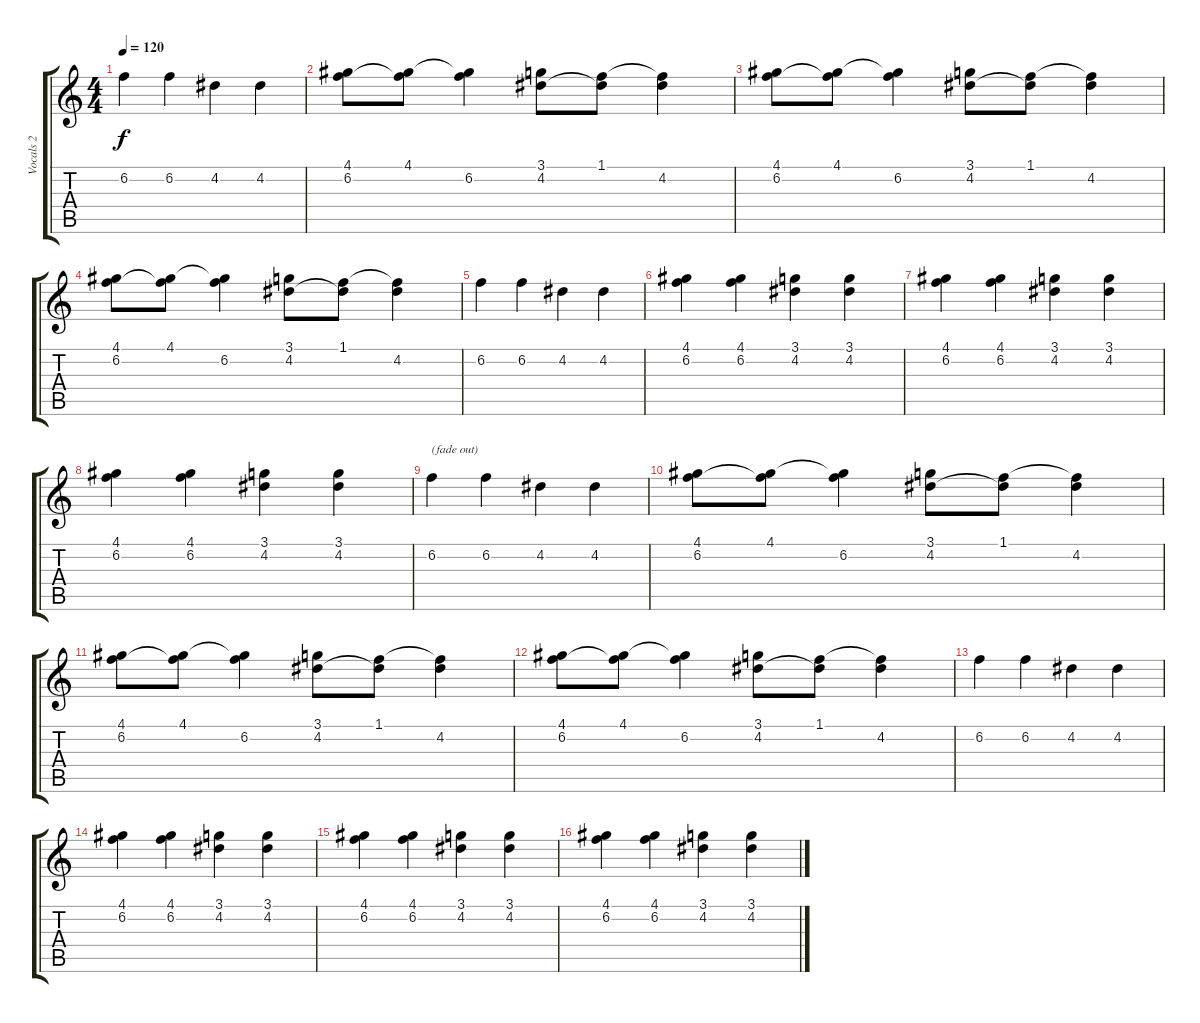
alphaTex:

\track ("Vocals 2" "Vocals 2") {instrument overdrivenguitar}
\staff {score tabs}
\tuning (E4 B3 G3 D3 A2 E2) {hide}
\ts (4 4)
\tempo 120
\clef g2
\ks c
6.2.4{dy f} 6.2.4 4.2.4 4.2.4 |
(4.1 6.2).8 (4.1 6.2{t}).8 (4.1{t} 6.2).4 (3.1 4.2).8 (1.1 4.2{t}).8 (1.1{t} 4.2).4 |
(4.1 6.2).8 (4.1 6.2{t}).8 (4.1{t} 6.2).4 (3.1 4.2).8 (1.1 4.2{t}).8 (1.1{t} 4.2).4 |
(4.1 6.2).8 (4.1 6.2{t}).8 (4.1{t} 6.2).4 (3.1 4.2).8 (1.1 4.2{t}).8 (1.1{t} 4.2).4 |
6.2.4 6.2.4 4.2.4 4.2.4 |
(4.1 6.2).4 (4.1 6.2).4 (3.1 4.2).4 (3.1 4.2).4 |
(4.1 6.2).4 (4.1 6.2).4 (3.1 4.2).4 (3.1 4.2).4 |
(4.1 6.2).4 (4.1 6.2).4 (3.1 4.2).4 (3.1 4.2).4 |
6.2.4{txt "(fade out)" volume 10} 6.2.4 4.2.4 4.2.4 |
(4.1 6.2).8 (4.1 6.2{t}).8 (4.1{t} 6.2).4 (3.1 4.2).8 (1.1 4.2{t}).8 (1.1{t} 4.2).4 |
(4.1 6.2).8{volume 7} (4.1 6.2{t}).8 (4.1{t} 6.2).4 (3.1 4.2).8 (1.1 4.2{t}).8 (1.1{t} 4.2).4 |
(4.1 6.2).8 (4.1 6.2{t}).8 (4.1{t} 6.2).4 (3.1 4.2).8 (1.1 4.2{t}).8 (1.1{t} 4.2).4 |
6.2.4{volume 3} 6.2.4 4.2.4 4.2.4 |
(4.1 6.2).4 (4.1 6.2).4 (3.1 4.2).4 (3.1 4.2).4 |
(4.1 6.2).4{volume 0} (4.1 6.2).4 (3.1 4.2).4 (3.1 4.2).4 |
(4.1 6.2).4 (4.1 6.2).4 (3.1 4.2).4 (3.1 4.2).4
